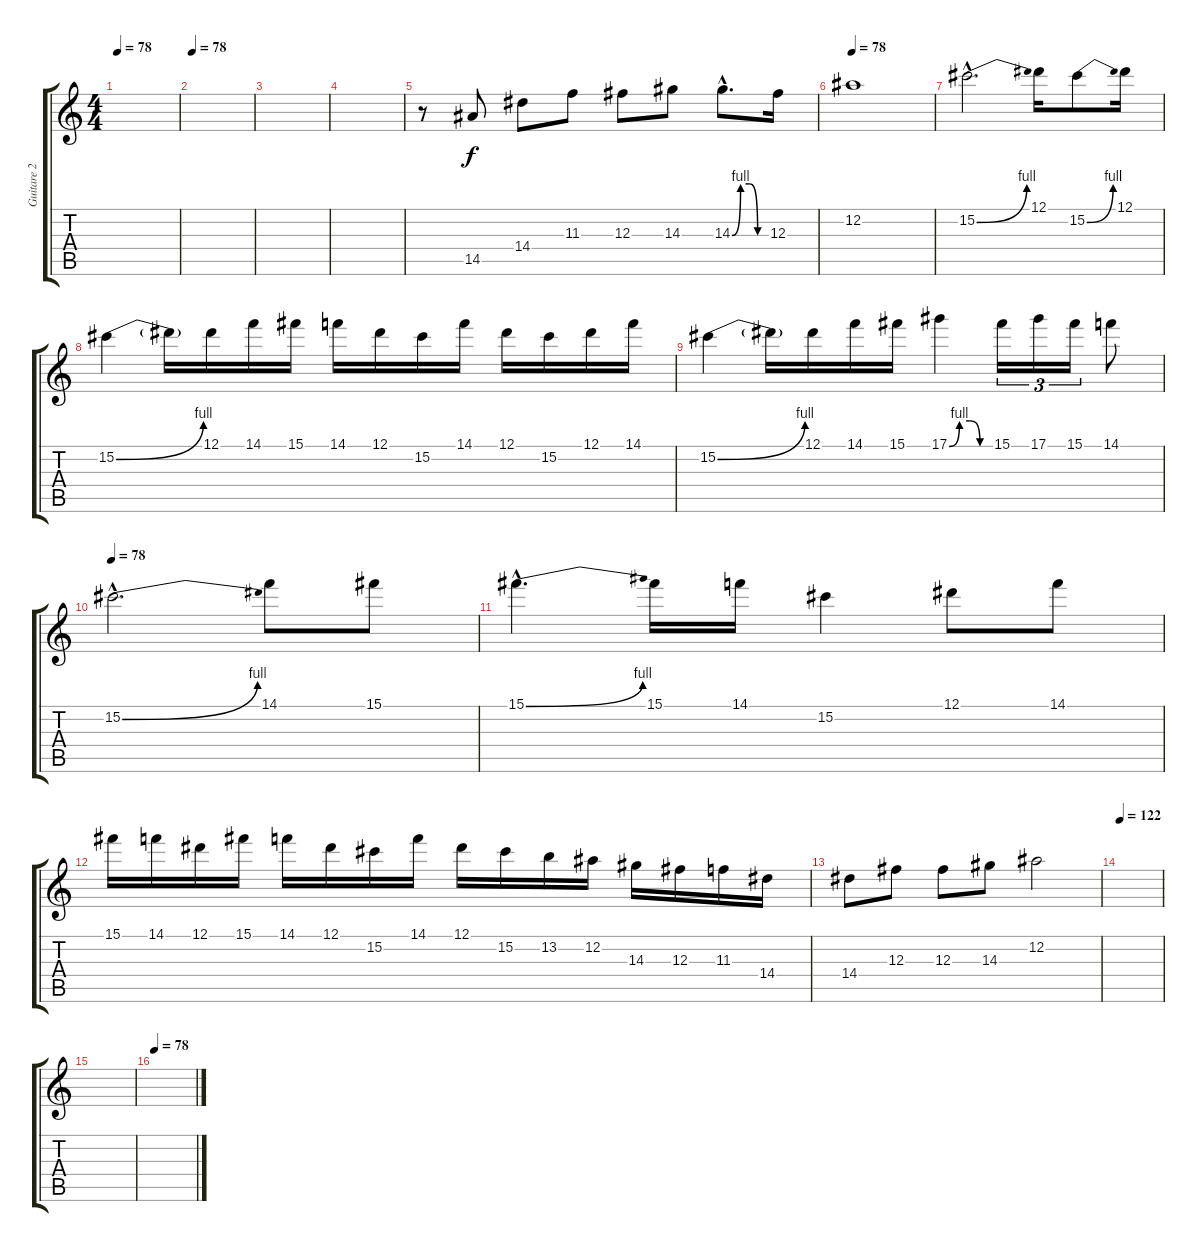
\track ("Guitare 2" "Guitare 2") {instrument overdrivenguitar}
\staff {score tabs}
\tuning (Eb4 Bb3 Gb3 Db3 Ab2 Eb2) {hide}
\ts (4 4)
\tempo 78
\clef g2
\ks c
|
\tempo 78
|
|
|
r.8 14.5.8 14.4.8 11.3.8 12.3.8 14.3.8 14.3{be (custom 0 0 15 4 30 4 45 0 60 0) hac}.8{d} 12.3.16 |
\tempo 78
12.2.1 |
15.2{be (bend 0 0 60 4) hac}.2{d} 12.1.16 15.2{be (bend 0 0 60 4)}.8 12.1.16 |
15.2{be (bend 0 0 60 4)}.4 15.2{t}.16 12.1.16 14.1.16 15.1.16 14.1.16 12.1.16 15.2.16 14.1.16 12.1.16 15.2.16 12.1.16 14.1.16 |
15.2{be (bend 0 0 60 4)}.4 15.2{t}.16 12.1.16 14.1.16 15.1.16 17.1{be (custom 0 0 15 4 30 4 45 0 60 0)}.4 15.1.16{tu (3 2)} 17.1.16{tu (3 2)} 15.1.16{tu (3 2)} 14.1.8 |
\tempo 78
15.2{be (bend 0 0 60 4) hac}.2{d} 14.1.8 15.1.8 |
15.1{be (bend 0 0 60 4) hac}.4{d} 15.1.16 14.1.16 15.2.4 12.1.8 14.1.8 |
15.1.16 14.1.16 12.1.16 15.1.16 14.1.16 12.1.16 15.2.16 14.1.16 12.1.16 15.2.16 13.2.16 12.2.16 14.3.16 12.3.16 11.3.16 14.4.16 |
14.4.8 12.3.8 12.3.8 14.3.8 12.2.2 |
\tempo 122
|
|
\tempo 78
